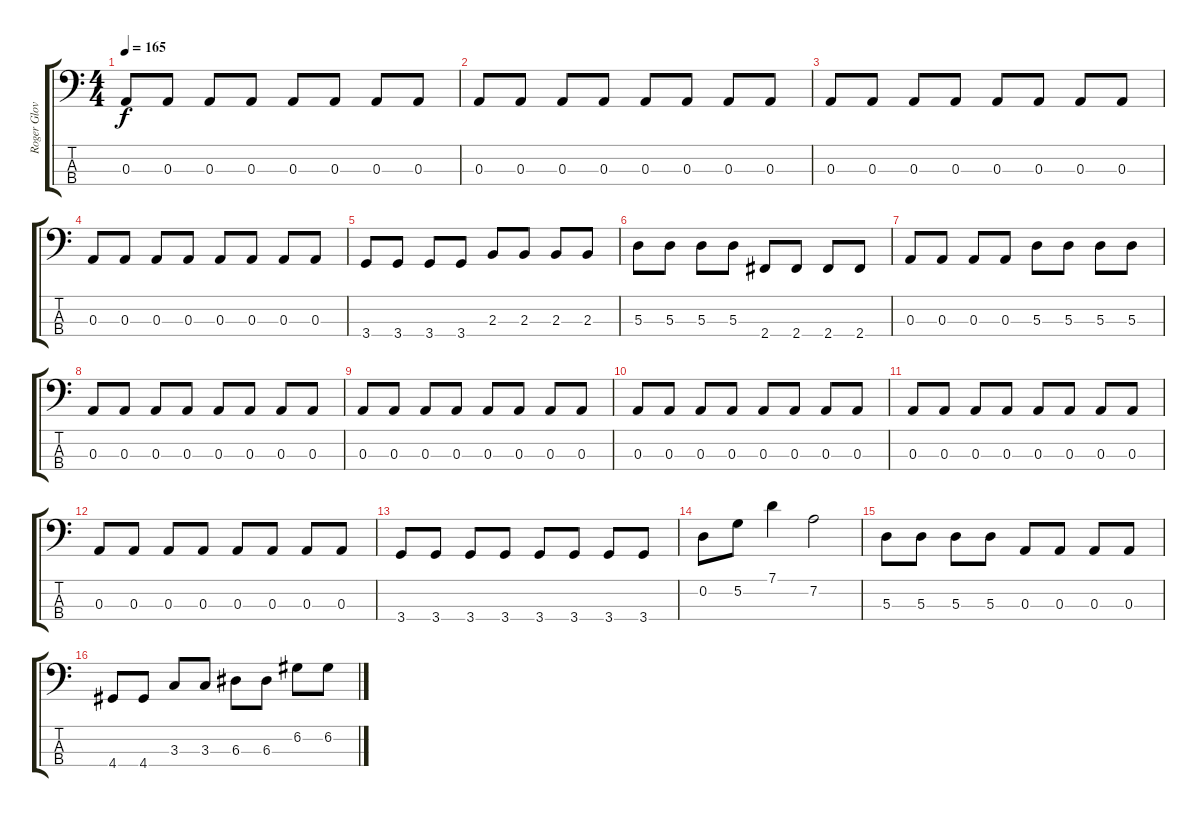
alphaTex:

\track ("Roger Glover" "Roger Glov") {instrument electricbassfinger}
\staff {score tabs}
\tuning (G2 D2 A1 E1) {hide}
\ts (4 4)
\tempo 165
\clef f4
\ks c
0.3.8{dy f} 0.3.8 0.3.8 0.3.8 0.3.8 0.3.8 0.3.8 0.3.8 |
0.3.8 0.3.8 0.3.8 0.3.8 0.3.8 0.3.8 0.3.8 0.3.8 |
0.3.8 0.3.8 0.3.8 0.3.8 0.3.8 0.3.8 0.3.8 0.3.8 |
0.3.8 0.3.8 0.3.8 0.3.8 0.3.8 0.3.8 0.3.8 0.3.8 |
3.4.8 3.4.8 3.4.8 3.4.8 2.3.8 2.3.8 2.3.8 2.3.8 |
5.3.8 5.3.8 5.3.8 5.3.8 2.4.8 2.4.8 2.4.8 2.4.8 |
0.3.8 0.3.8 0.3.8 0.3.8 5.3.8 5.3.8 5.3.8 5.3.8 |
0.3.8 0.3.8 0.3.8 0.3.8 0.3.8 0.3.8 0.3.8 0.3.8 |
0.3.8 0.3.8 0.3.8 0.3.8 0.3.8 0.3.8 0.3.8 0.3.8 |
0.3.8 0.3.8 0.3.8 0.3.8 0.3.8 0.3.8 0.3.8 0.3.8 |
0.3.8 0.3.8 0.3.8 0.3.8 0.3.8 0.3.8 0.3.8 0.3.8 |
0.3.8 0.3.8 0.3.8 0.3.8 0.3.8 0.3.8 0.3.8 0.3.8 |
3.4.8 3.4.8 3.4.8 3.4.8 3.4.8 3.4.8 3.4.8 3.4.8 |
0.2.8 5.2.8 7.1.4 7.2.2 |
5.3.8 5.3.8 5.3.8 5.3.8 0.3.8 0.3.8 0.3.8 0.3.8 |
4.4.8 4.4.8 3.3.8 3.3.8 6.3.8 6.3.8 6.2.8 6.2.8
